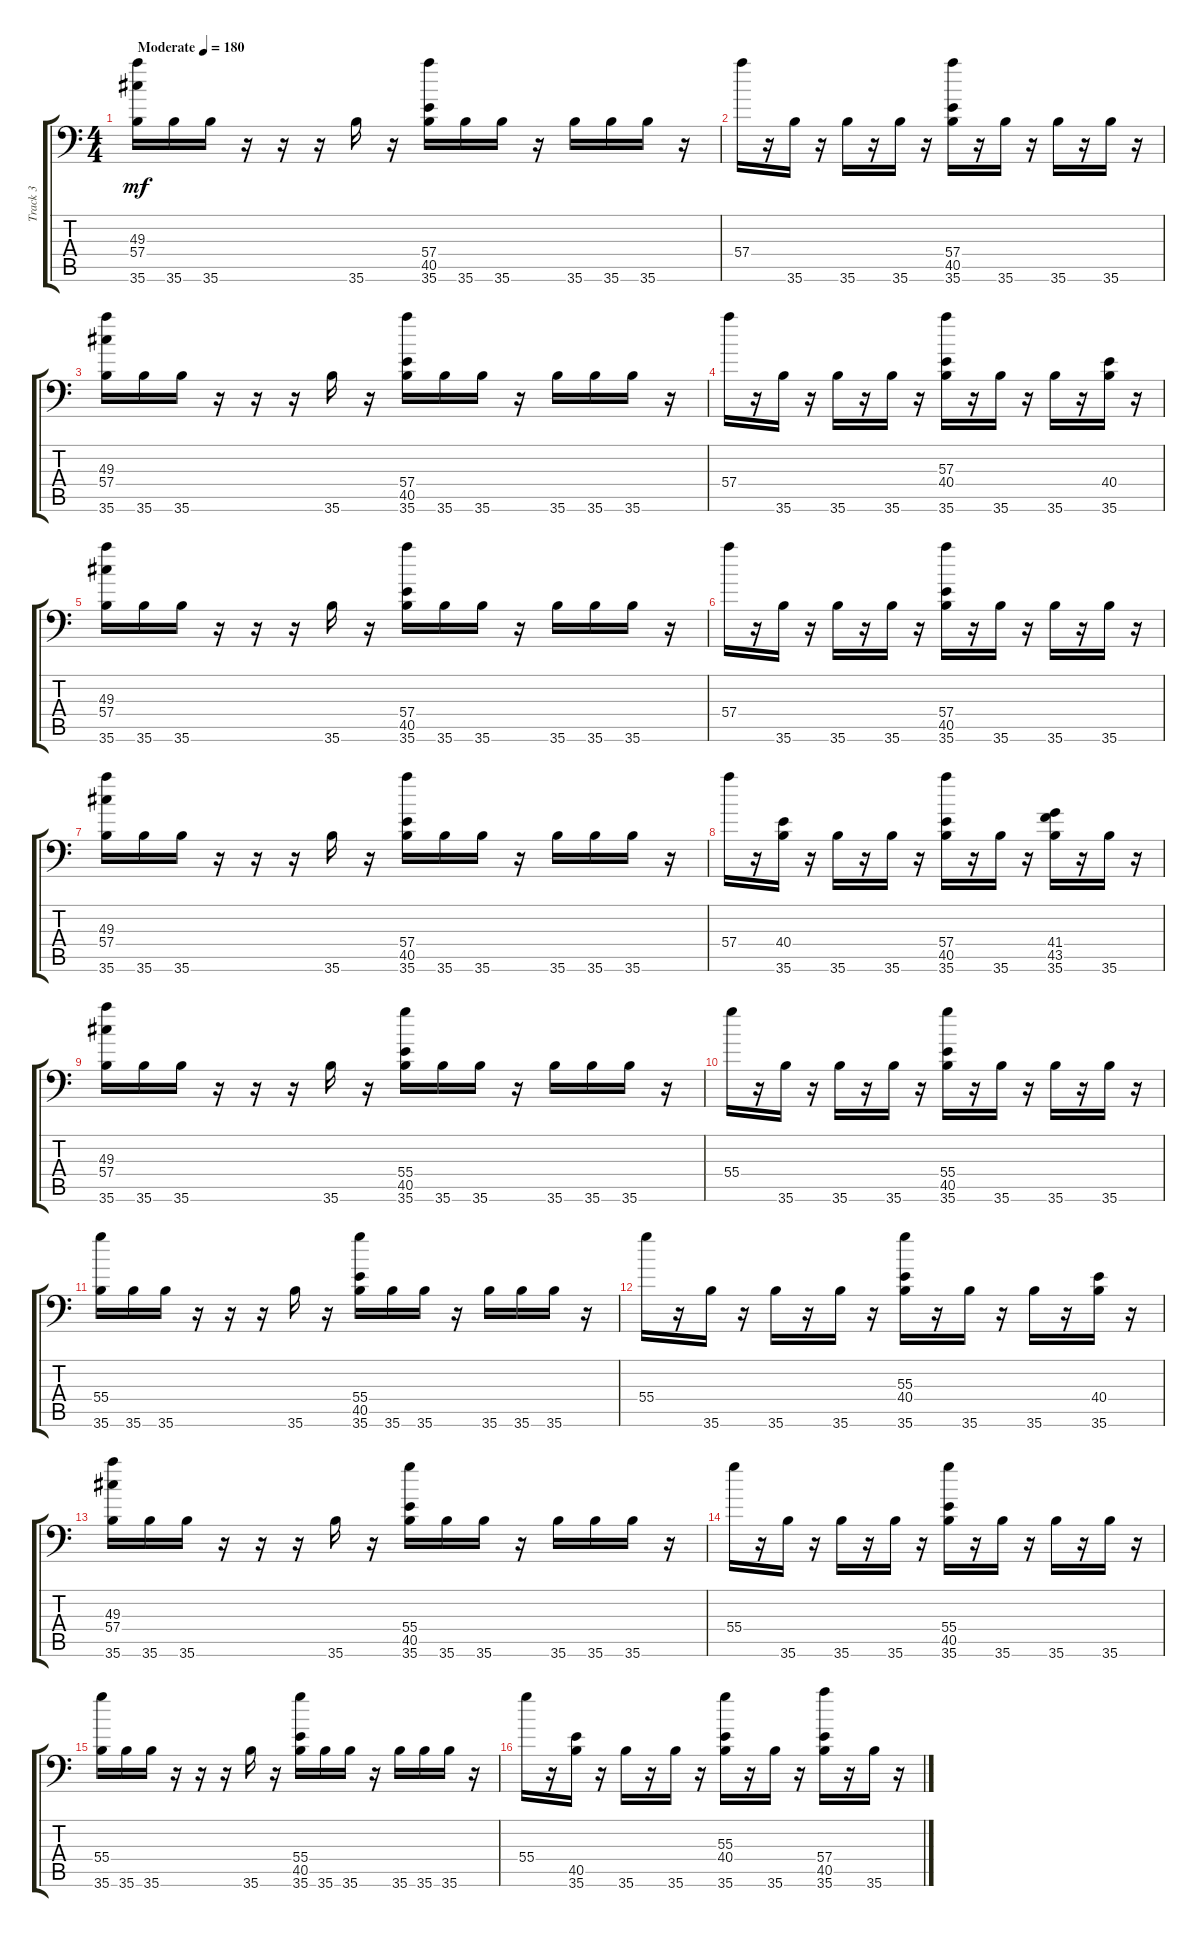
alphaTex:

\track ("Track 3" "Track 3") {instrument acousticgrandpiano}
\staff {score tabs}
\tuning (C-1 C-1 C-1 C-1 C-1 C-1) {hide}
\ts (4 4)
\tempo (180 "Moderate")
\clef f4
\ks c
(49.3 57.4 35.6).16{dy mf instrument acousticgrandpiano} 35.6.16 35.6.16 r.16 r.16 r.16 35.6.16 r.16 (57.4 40.5 35.6).16 35.6.16 35.6.16 r.16 35.6.16 35.6.16 35.6.16 r.16 |
57.4.16 r.16 35.6.16 r.16 35.6.16 r.16 35.6.16 r.16 (57.4 40.5 35.6).16 r.16 35.6.16 r.16 35.6.16 r.16 35.6.16 r.16 |
(49.3 57.4 35.6).16 35.6.16 35.6.16 r.16 r.16 r.16 35.6.16 r.16 (57.4 40.5 35.6).16 35.6.16 35.6.16 r.16 35.6.16 35.6.16 35.6.16 r.16 |
57.4.16 r.16 35.6.16 r.16 35.6.16 r.16 35.6.16 r.16 (57.3 40.4 35.6).16 r.16 35.6.16 r.16 35.6.16 r.16 (40.4 35.6).16 r.16 |
(49.3 57.4 35.6).16 35.6.16 35.6.16 r.16 r.16 r.16 35.6.16 r.16 (57.4 40.5 35.6).16 35.6.16 35.6.16 r.16 35.6.16 35.6.16 35.6.16 r.16 |
57.4.16 r.16 35.6.16 r.16 35.6.16 r.16 35.6.16 r.16 (57.4 40.5 35.6).16 r.16 35.6.16 r.16 35.6.16 r.16 35.6.16 r.16 |
(49.3 57.4 35.6).16 35.6.16 35.6.16 r.16 r.16 r.16 35.6.16 r.16 (57.4 40.5 35.6).16 35.6.16 35.6.16 r.16 35.6.16 35.6.16 35.6.16 r.16 |
57.4.16 r.16 (40.4 35.6).16 r.16 35.6.16 r.16 35.6.16 r.16 (57.4 40.5 35.6).16 r.16 35.6.16 r.16 (41.4 43.5 35.6).16 r.16 35.6.16 r.16 |
(49.3 57.4 35.6).16 35.6.16 35.6.16 r.16 r.16 r.16 35.6.16 r.16 (55.4 40.5 35.6).16 35.6.16 35.6.16 r.16 35.6.16 35.6.16 35.6.16 r.16 |
55.4.16 r.16 35.6.16 r.16 35.6.16 r.16 35.6.16 r.16 (55.4 40.5 35.6).16 r.16 35.6.16 r.16 35.6.16 r.16 35.6.16 r.16 |
(55.4 35.6).16 35.6.16 35.6.16 r.16 r.16 r.16 35.6.16 r.16 (55.4 40.5 35.6).16 35.6.16 35.6.16 r.16 35.6.16 35.6.16 35.6.16 r.16 |
55.4.16 r.16 35.6.16 r.16 35.6.16 r.16 35.6.16 r.16 (55.3 40.4 35.6).16 r.16 35.6.16 r.16 35.6.16 r.16 (40.4 35.6).16 r.16 |
(49.3 57.4 35.6).16 35.6.16 35.6.16 r.16 r.16 r.16 35.6.16 r.16 (55.4 40.5 35.6).16 35.6.16 35.6.16 r.16 35.6.16 35.6.16 35.6.16 r.16 |
55.4.16 r.16 35.6.16 r.16 35.6.16 r.16 35.6.16 r.16 (55.4 40.5 35.6).16 r.16 35.6.16 r.16 35.6.16 r.16 35.6.16 r.16 |
(55.4 35.6).16 35.6.16 35.6.16 r.16 r.16 r.16 35.6.16 r.16 (55.4 40.5 35.6).16 35.6.16 35.6.16 r.16 35.6.16 35.6.16 35.6.16 r.16 |
55.4.16 r.16 (40.5 35.6).16 r.16 35.6.16 r.16 35.6.16 r.16 (55.3 40.4 35.6).16 r.16 35.6.16 r.16 (57.4 40.5 35.6).16 r.16 35.6.16 r.16
